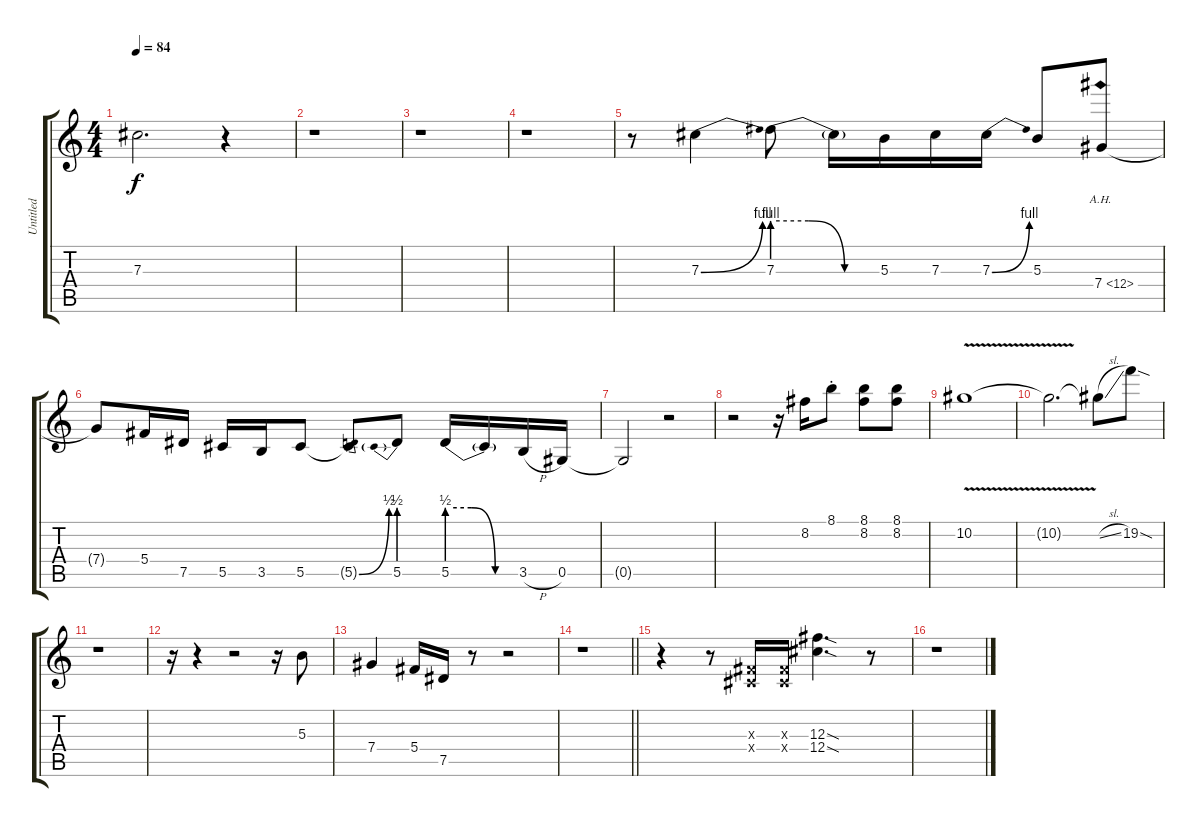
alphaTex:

\track ("Untitled" "Untitled") {instrument distortionguitar}
\staff {score tabs}
\tuning (Eb4 Bb3 Gb3 Db3 Ab2 Eb2) {hide}
\ts (4 4)
\tempo 84
\clef g2
\ks c
7.3.2{d dy f} r.4 |
r.1 |
r.1 |
r.1 |
r.8 7.3{be (bend 0 0 60 4)}.4 7.3{be (custom 0 4 20 4 40 0 60 0)}.8 7.3{t}.16 5.3.16 7.3.16 7.3{be (bend 0 0 60 4)}.16 5.3.8 7.4{ah 5}.8 |
7.4{t}.8 5.4.16 7.5.16 5.5.16 3.5.16 5.5.8 5.5{be (bend 0 0 60 2) t}.8 5.5{be (prebend 0 2 60 2)}.8 5.5{be (custom 0 2 20 2 40 0 60 0)}.16 5.5{t}.16 3.5{h}.16 0.5.16 |
0.5{t}.2 r.2 |
r.2 r.16 8.2.16 8.1{st}.8 (8.1 8.2).8 (8.1 8.2).8 |
10.2{v}.1 |
10.2{t}.2{d} 10.2{sl t}.8 19.2{sod}.8 |
r.1 |
r.16 r.4 r.2 r.16 5.3.8 |
7.4.4 5.4.16 7.5.16 r.8 r.2 |
\barLineRight lightlight
r.1 |
r.4 r.8 (0.3{x} 0.4{x}).16 (0.3{x} 0.4{x}).16 (12.3{sod} 12.4{sod}).4{d} r.8 |
r.1
